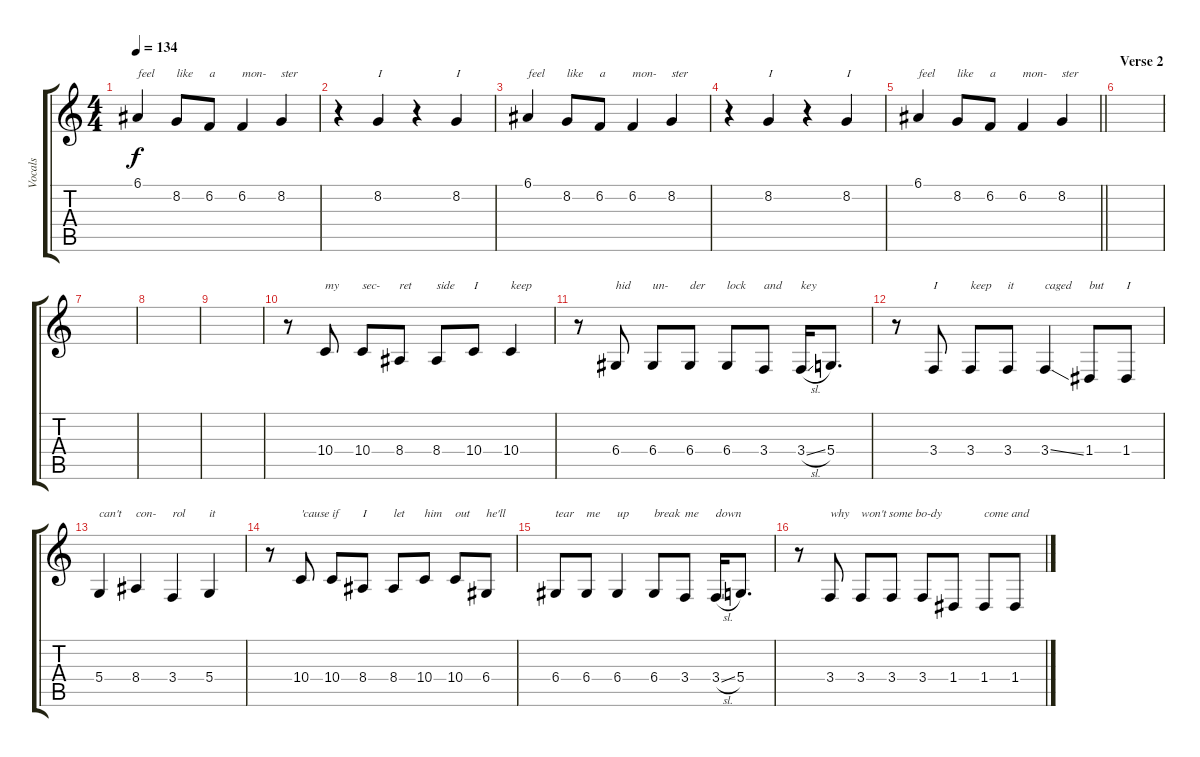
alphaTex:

\track ("Vocals" "Vocals") {mute instrument lead2sawtooth}
\staff {score tabs}
\tuning (E4 B3 G3 D3 A2 E2) {hide}
\ts (4 4)
\tempo 134
\clef g2
\ks c
6.1.4{txt "feel" dy f} 8.2.8{txt "like"} 6.2.8{txt "a"} 6.2.4{txt "mon-"} 8.2.4{txt "ster"} |
r.4 8.2.4{txt "I"} r.4 8.2.4{txt "I"} |
6.1.4{txt "feel"} 8.2.8{txt "like"} 6.2.8{txt "a"} 6.2.4{txt "mon-"} 8.2.4{txt "ster"} |
r.4 8.2.4{txt "I"} r.4 8.2.4{txt "I"} |
\barLineRight lightlight
6.1.4{txt "feel"} 8.2.8{txt "like"} 6.2.8{txt "a"} 6.2.4{txt "mon-"} 8.2.4{txt "ster"} |
\section ("" "Verse 2")
|
|
|
|
r.8 10.4.8{txt "my"} 10.4.8{txt "sec-"} 8.4.8{txt "ret"} 8.4.8{txt "side"} 10.4.8{txt "I"} 10.4.4{txt "keep"} |
r.8 6.4.8{txt "hid"} 6.4.8{txt "un-"} 6.4.8{txt "der"} 6.4.8{txt "lock"} 3.4.8{txt "and"} 3.4{sl}.16{txt "key"} 5.4.8{d} |
r.8 3.4.8{txt "I"} 3.4.8{txt "keep"} 3.4.8{txt "it"} 3.4{ss}.4{txt "caged"} 1.4.8{txt "but"} 1.4.8{txt "I"} |
5.4.4{txt "can't"} 8.4.4{txt "con-"} 3.4.4{txt "rol"} 5.4.4{txt "it"} |
r.8 10.4.8{txt "'cause if"} 10.4.8 8.4.8{txt "I"} 8.4.8{txt "let"} 10.4.8{txt "him"} 10.4.8{txt "out"} 6.4.8{txt "he'll"} |
6.4.8{txt "tear"} 6.4.8{txt "me"} 6.4.4{txt "up"} 6.4.8{txt "break"} 3.4.8{txt "me"} 3.4{sl}.16{txt "down"} 5.4.8{d} |
r.8 3.4.8{txt "why"} 3.4.8{txt "won't some bo-dy"} 3.4.8 3.4.8 1.4.8 1.4.8{txt "come and"} 1.4.8
